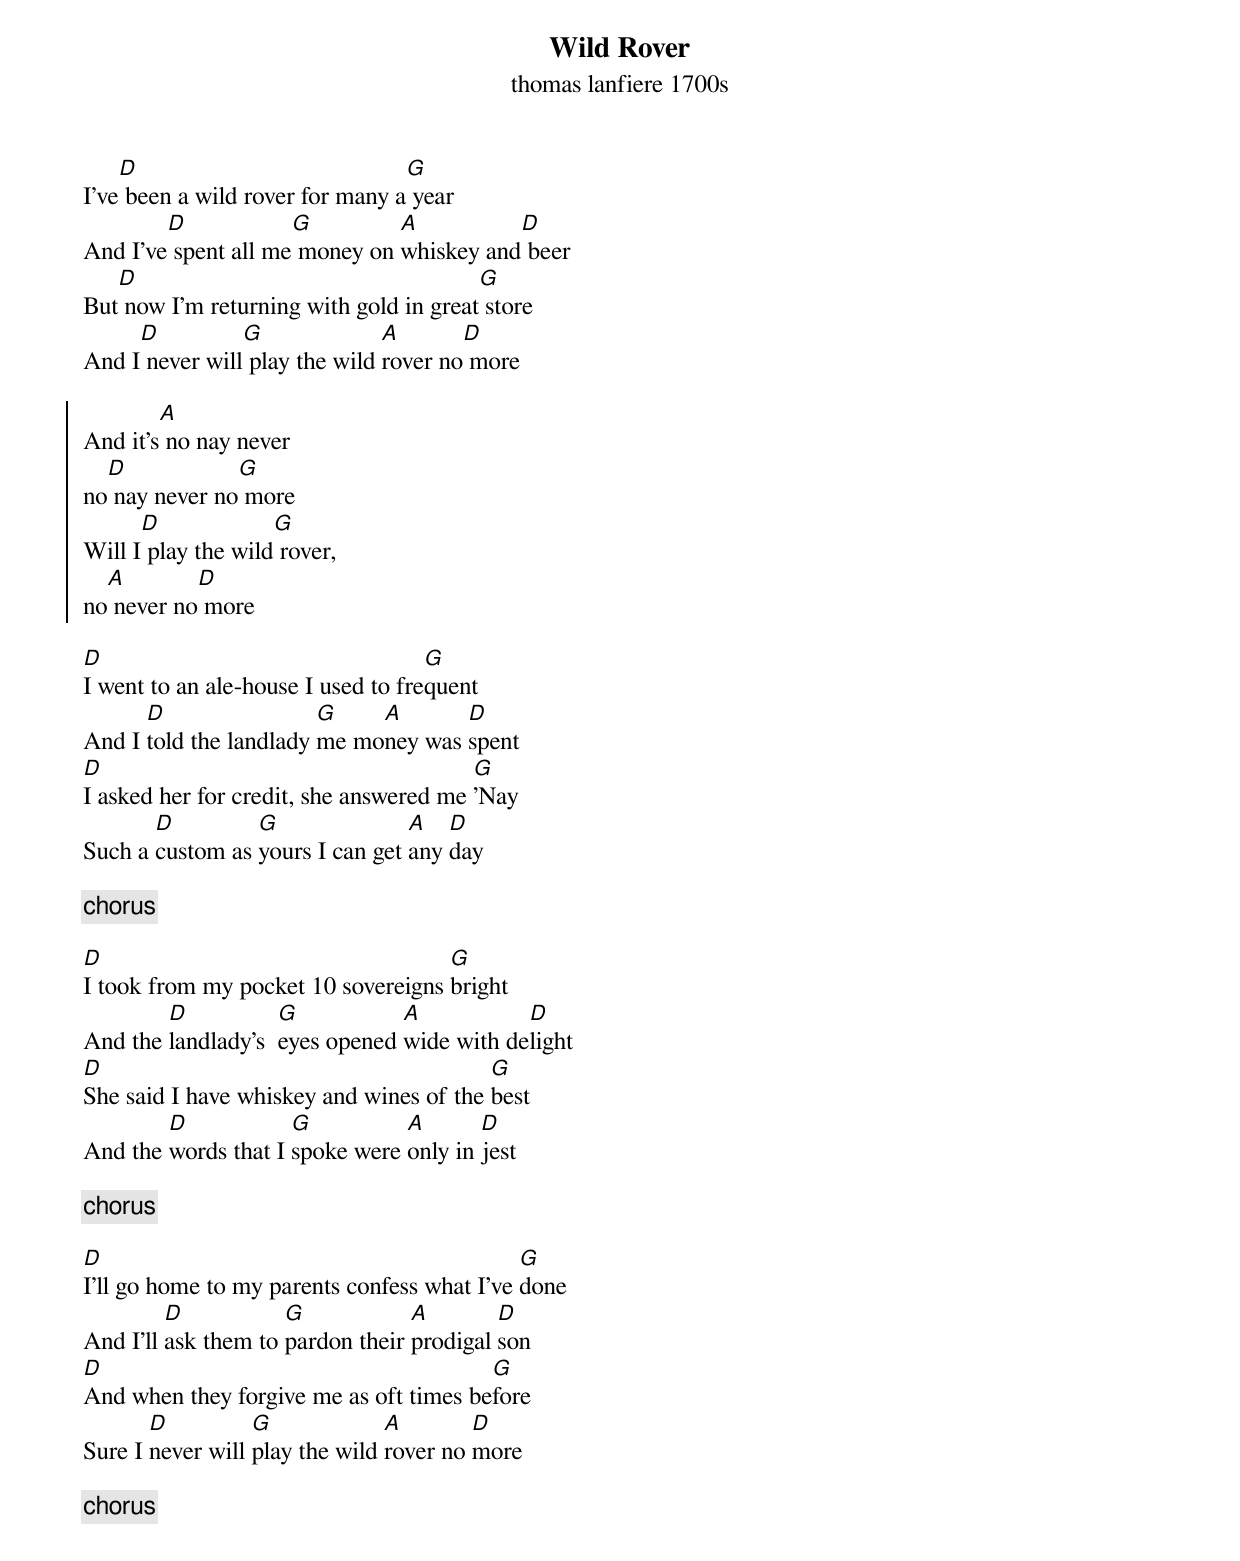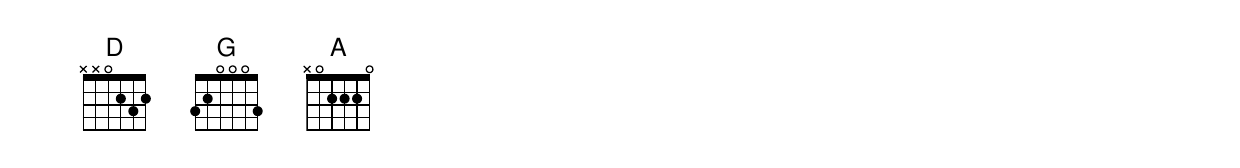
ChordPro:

{title: Wild Rover}
{subtitle: thomas lanfiere 1700s}
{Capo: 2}

I've[D] been a wild rover for many a[G] year
And I've[D] spent all me[G] money on [A]whiskey and[D] beer
But[D] now I’m returning with gold in great[G] store
And I[D] never will[G] play the wild [A]rover no[D] more

{soc}
And it’s[A] no nay never
no[D] nay never no[G] more
Will I[D] play the wild[G] rover,
no[A] never no[D] more
{eoc}

[D]I went to an ale-house I used to fre[G]quent
And I [D]told the landlady [G]me mo[A]ney was [D]spent
[D]I asked her for credit, she answered me [G]'Nay
Such a [D]custom as [G]yours I can get [A]any [D]day

{c:chorus}

[D]I took from my pocket 10 sovereigns [G]bright
And the [D]landlady’s  [G]eyes opened [A]wide with de[D]light
[D]She said I have whiskey and wines of the [G]best
And the [D]words that I [G]spoke were [A]only in [D]jest

{c:chorus}

[D]I'll go home to my parents confess what I've [G]done
And I'll [D]ask them to [G]pardon their [A]prodigal [D]son
[D]And when they forgive me as oft times be[G]fore
Sure I [D]never will [G]play the wild [A]rover no [D]more

{c:chorus}

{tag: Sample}
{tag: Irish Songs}
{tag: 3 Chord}
